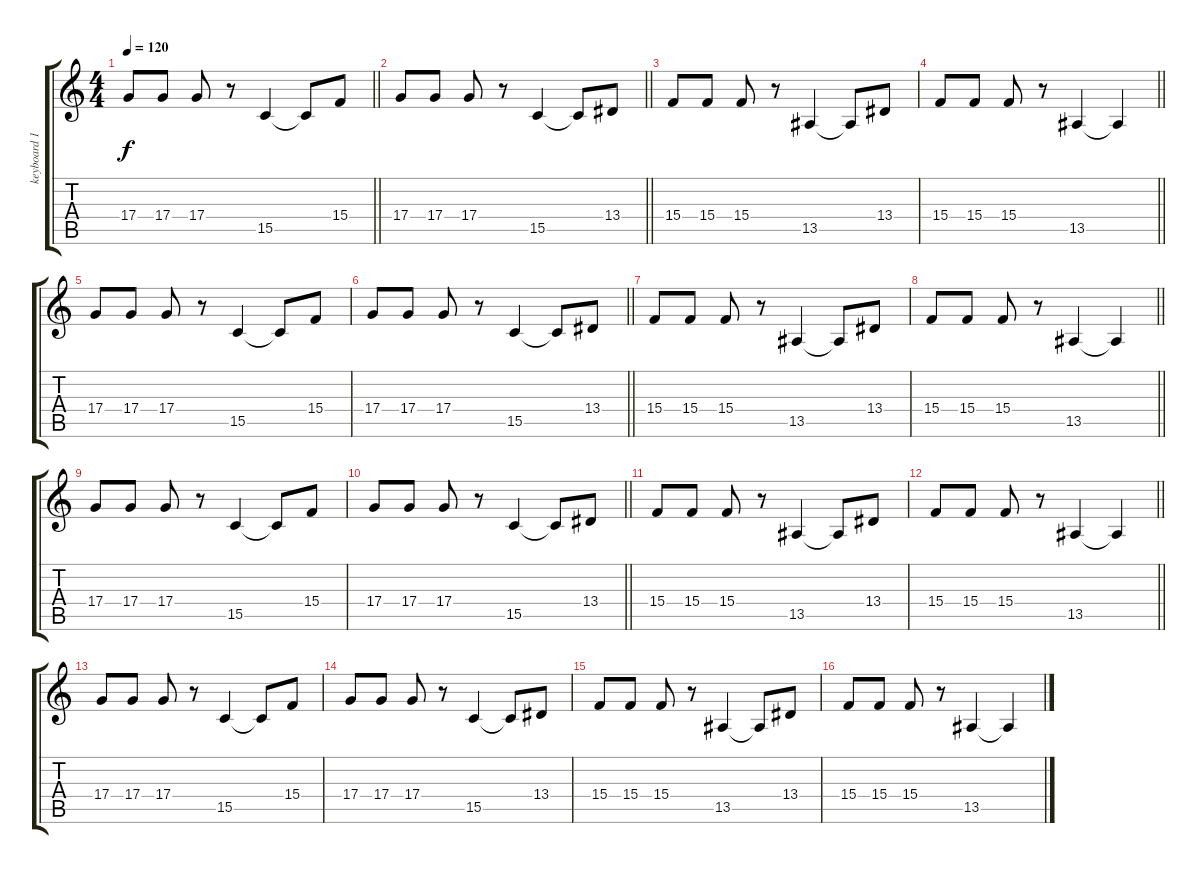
\track ("keyboard 1" "keyboard 1") {instrument pad8sweep}
\staff {score tabs}
\tuning (E4 B3 G3 D3 A2 E2) {hide}
\ts (4 4)
\tempo 120
\clef g2
\barLineRight lightlight
\ks c
17.4.8{dy f} 17.4.8 17.4.8 r.8 15.5.4 15.5{t}.8 15.4.8 |
\barLineRight lightlight
17.4.8 17.4.8 17.4.8 r.8 15.5.4 15.5{t}.8 13.4.8 |
15.4.8 15.4.8 15.4.8 r.8 13.5.4 13.5{t}.8 13.4.8 |
\barLineRight lightlight
15.4.8 15.4.8 15.4.8 r.8 13.5.4 13.5{t}.4 |
17.4.8 17.4.8 17.4.8 r.8 15.5.4 15.5{t}.8 15.4.8 |
\barLineRight lightlight
17.4.8 17.4.8 17.4.8 r.8 15.5.4 15.5{t}.8 13.4.8 |
15.4.8 15.4.8 15.4.8 r.8 13.5.4 13.5{t}.8 13.4.8 |
\barLineRight lightlight
15.4.8 15.4.8 15.4.8 r.8 13.5.4 13.5{t}.4 |
17.4.8 17.4.8 17.4.8 r.8 15.5.4 15.5{t}.8 15.4.8 |
\barLineRight lightlight
17.4.8 17.4.8 17.4.8 r.8 15.5.4 15.5{t}.8 13.4.8 |
15.4.8 15.4.8 15.4.8 r.8 13.5.4 13.5{t}.8 13.4.8 |
\barLineRight lightlight
15.4.8 15.4.8 15.4.8 r.8 13.5.4 13.5{t}.4 |
17.4.8{volume 5} 17.4.8 17.4.8 r.8 15.5.4 15.5{t}.8 15.4.8 |
17.4.8 17.4.8 17.4.8 r.8 15.5.4 15.5{t}.8 13.4.8 |
15.4.8 15.4.8 15.4.8 r.8 13.5.4 13.5{t}.8 13.4.8 |
15.4.8 15.4.8 15.4.8 r.8 13.5.4 13.5{t}.4
